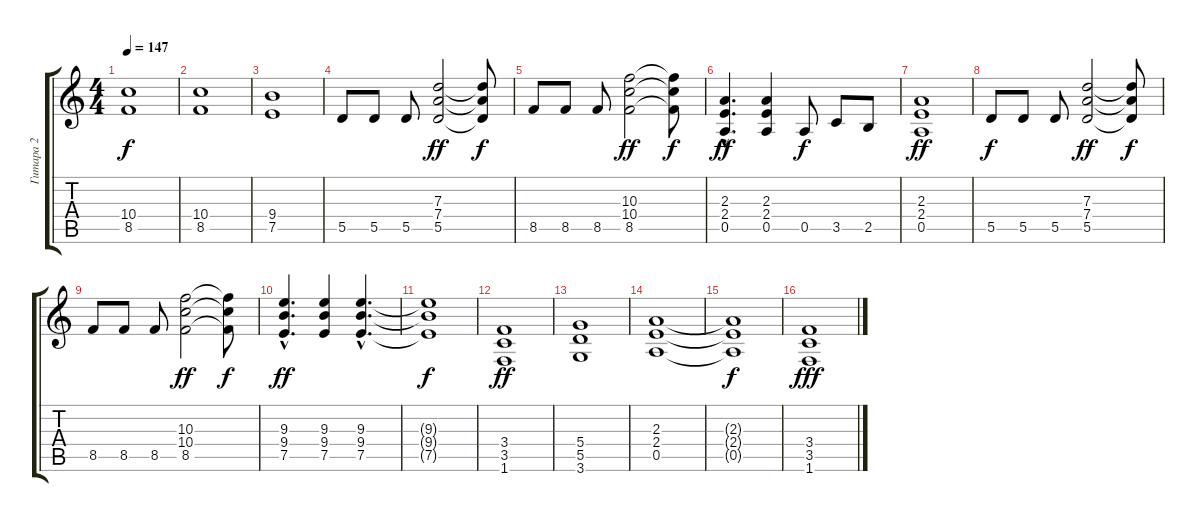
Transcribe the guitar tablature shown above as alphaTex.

\track ("Гитара 2" "Гитара 2") {instrument distortionguitar}
\staff {score tabs}
\tuning (E4 B3 G3 D3 A2 E2) {hide}
\ts (4 4)
\tempo 147
\clef g2
\ks c
(10.4 8.5).1{dy f} |
(10.4 8.5).1 |
(9.4 7.5).1 |
5.5.8 5.5.8 5.5.8 (7.3 7.4 5.5).2{dy ff} (7.3{t} 7.4{t} 5.5{t}).8{dy f} |
8.5.8 8.5.8 8.5.8 (10.3 10.4 8.5).2{dy ff} (10.3{t} 10.4{t} 8.5{t}).8{dy f} |
(2.3{hac} 2.4{hac} 0.5{hac}).4{d dy ff} (2.3 2.4 0.5).4 0.5.8{dy f} 3.5.8 2.5.8 |
(2.3 2.4 0.5).1{dy ff} |
5.5.8{dy f} 5.5.8 5.5.8 (7.3 7.4 5.5).2{dy ff} (7.3{t} 7.4{t} 5.5{t}).8{dy f} |
8.5.8 8.5.8 8.5.8 (10.3 10.4 8.5).2{dy ff} (10.3{t} 10.4{t} 8.5{t}).8{dy f} |
(9.3{hac} 9.4{hac} 7.5{hac}).4{d dy ff} (9.3 9.4 7.5).4 (9.3{hac} 9.4{hac} 7.5{hac}).4{d} |
(9.3{t} 9.4{t} 7.5{t}).1{dy f} |
(3.4 3.5 1.6).1{dy ff} |
(5.4 5.5 3.6).1 |
(2.3 2.4 0.5).1 |
(2.3{t} 2.4{t} 0.5{t}).1{dy f} |
(3.4 3.5 1.6).1{dy fff}
